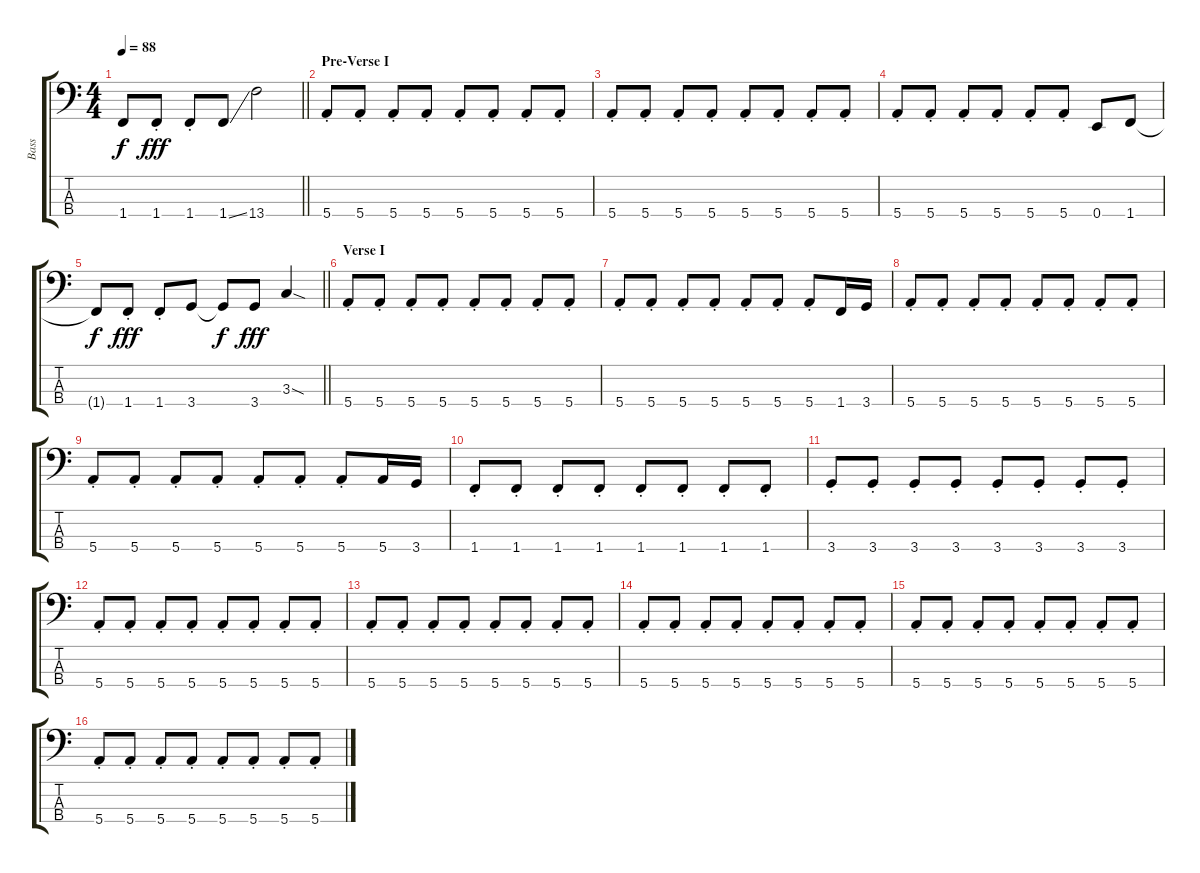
\track ("Bass" "Bass") {instrument electricbassfinger}
\staff {score tabs}
\tuning (G2 D2 A1 E1) {hide}
\ts (4 4)
\tempo 88
\clef f4
\barLineRight lightlight
\ks c
1.4{t}.8{dy f} 1.4{st}.8{dy fff} 1.4{st}.8 1.4{ss}.8 13.4.2 |
\section ("" "Pre-Verse I")
5.4{st}.8 5.4{st}.8 5.4{st}.8 5.4{st}.8 5.4{st}.8 5.4{st}.8 5.4{st}.8 5.4{st}.8 |
5.4{st}.8 5.4{st}.8 5.4{st}.8 5.4{st}.8 5.4{st}.8 5.4{st}.8 5.4{st}.8 5.4{st}.8 |
5.4{st}.8 5.4{st}.8 5.4{st}.8 5.4{st}.8 5.4{st}.8 5.4{st}.8 0.4.8 1.4.8 |
\barLineRight lightlight
1.4{t}.8{dy f} 1.4{st}.8{dy fff} 1.4{st}.8 3.4.8 3.4{t}.8{dy f} 3.4.8{dy fff} 3.3{sod}.4 |
\section ("" "Verse I")
5.4{st}.8 5.4{st}.8 5.4{st}.8 5.4{st}.8 5.4{st}.8 5.4{st}.8 5.4{st}.8 5.4{st}.8 |
5.4{st}.8 5.4{st}.8 5.4{st}.8 5.4{st}.8 5.4{st}.8 5.4{st}.8 5.4{st}.8 1.4.16 3.4.16 |
5.4{st}.8 5.4{st}.8 5.4{st}.8 5.4{st}.8 5.4{st}.8 5.4{st}.8 5.4{st}.8 5.4{st}.8 |
5.4{st}.8 5.4{st}.8 5.4{st}.8 5.4{st}.8 5.4{st}.8 5.4{st}.8 5.4{st}.8 5.4.16 3.4.16 |
1.4{st}.8 1.4{st}.8 1.4{st}.8 1.4{st}.8 1.4{st}.8 1.4{st}.8 1.4{st}.8 1.4{st}.8 |
3.4{st}.8 3.4{st}.8 3.4{st}.8 3.4{st}.8 3.4{st}.8 3.4{st}.8 3.4{st}.8 3.4{st}.8 |
5.4{st}.8 5.4{st}.8 5.4{st}.8 5.4{st}.8 5.4{st}.8 5.4{st}.8 5.4{st}.8 5.4{st}.8 |
5.4{st}.8 5.4{st}.8 5.4{st}.8 5.4{st}.8 5.4{st}.8 5.4{st}.8 5.4{st}.8 5.4{st}.8 |
5.4{st}.8 5.4{st}.8 5.4{st}.8 5.4{st}.8 5.4{st}.8 5.4{st}.8 5.4{st}.8 5.4{st}.8 |
5.4{st}.8 5.4{st}.8 5.4{st}.8 5.4{st}.8 5.4{st}.8 5.4{st}.8 5.4{st}.8 5.4{st}.8 |
5.4{st}.8 5.4{st}.8 5.4{st}.8 5.4{st}.8 5.4{st}.8 5.4{st}.8 5.4{st}.8 5.4{st}.8
